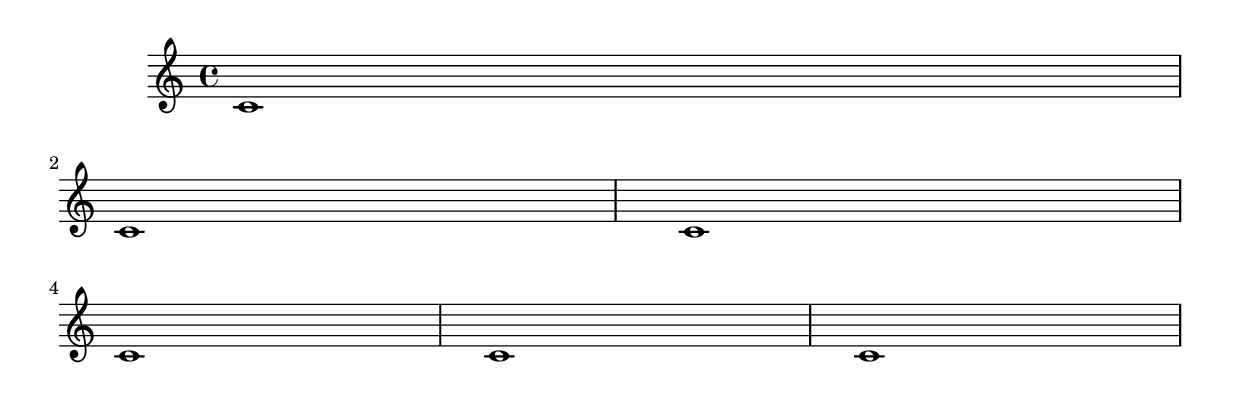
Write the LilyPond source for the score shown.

\score {
  \relative c' {
    c1 | \break
    c | c | \break
    c | c | c 1
  }
  \layout{}
}
